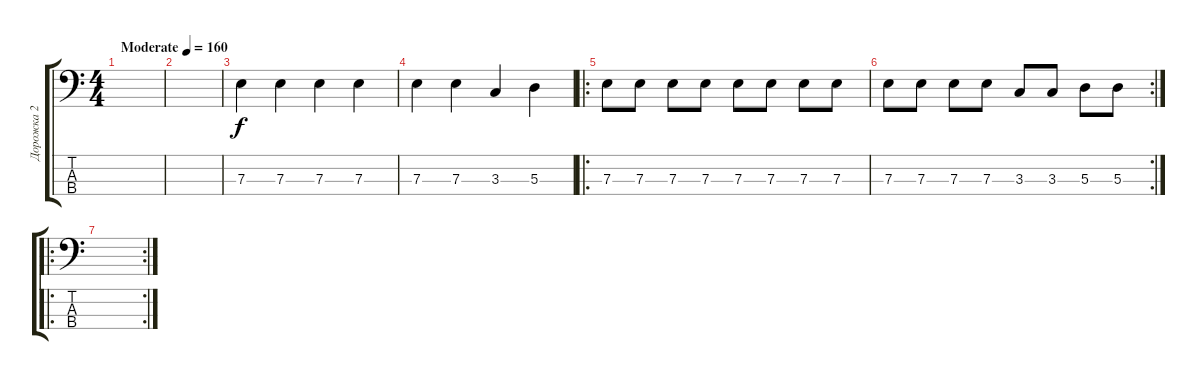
\track ("Дорожка 2" "Дорожка 2") {instrument electricbassfinger}
\staff {score tabs}
\tuning (G2 D2 A1 E1) {hide}
\ts (4 4)
\tempo (160 "Moderate")
\clef f4
\ks c
|
|
7.3.4 7.3.4 7.3.4 7.3.4 |
7.3.4 7.3.4 3.3.4 5.3.4 |
\ro
7.3.8 7.3.8 7.3.8 7.3.8 7.3.8 7.3.8 7.3.8 7.3.8 |
\rc 2
7.3.8 7.3.8 7.3.8 7.3.8 3.3.8 3.3.8 5.3.8 5.3.8 |
\ro
\rc 2
